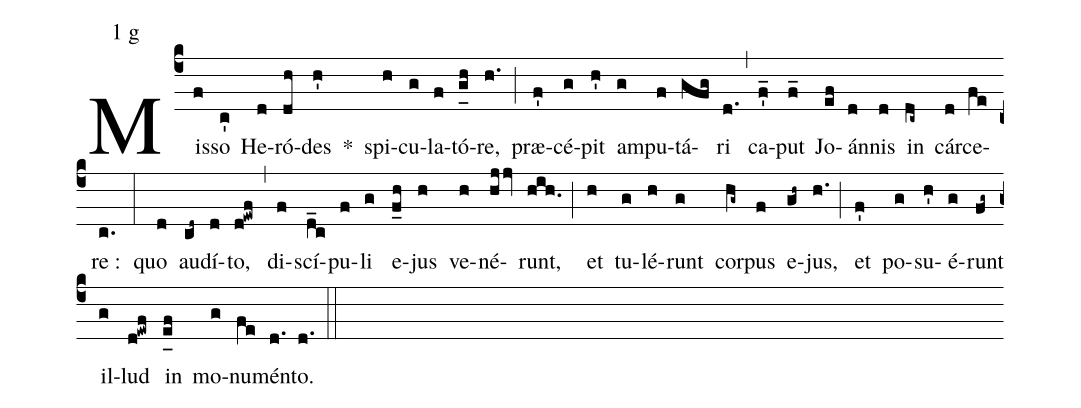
mode:1 g;
%%
(c4) Mis(f)so(c') He(d)ró(dh)des(h') *() spi(h)cu(g)la(f)tó(g_[uh:l]h)re,(h.) (;) præ(f')cé(g)pit(h') am(g)pu(f)tá(gfg)ri(d.) (,) ca(f'_)put(f_) Jo(ef)án(d)nis(d) in(dc~) cár(d)ce(fe)re :(c.) (:) quo(d) au(cd~)dí(d)to,(d!ewf) (,) di(f)scí(d_c)pu(f)li(g) e(f_h)jus(h) ve(h)né(hjjv)runt,(hih.) (;) et(h) tu(g)lé(h)runt(g) cor(hg~)pus(f) e(gh~)jus,(h.) (;) et(f') po(g)su(h')é(g)runt(fg~) il(g)lud(d!ewf) in(e_[uh:l]f) mo(g)nu(fe)mén(d.)to.(d.) (::)
